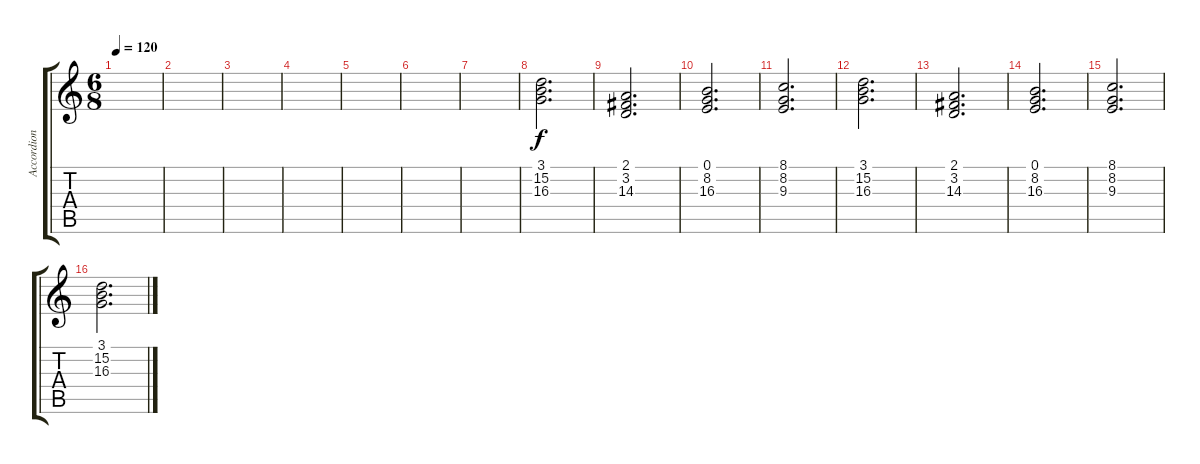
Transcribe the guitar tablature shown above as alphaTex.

\track ("Accordion" "Accordion") {instrument accordion}
\staff {score tabs}
\tuning (E4 B3 G3 D3 A2 E2) {hide}
\ts (6 8)
\tempo 120
\clef g2
\ks c
|
|
|
|
|
|
|
(3.1 15.2 16.3).2{d} |
(2.1 3.2 14.3).2{d} |
(0.1 8.2 16.3).2{d} |
(8.1 8.2 9.3).2{d} |
(3.1 15.2 16.3).2{d} |
(2.1 3.2 14.3).2{d} |
(0.1 8.2 16.3).2{d} |
(8.1 8.2 9.3).2{d} |
(3.1 15.2 16.3).2{d}
